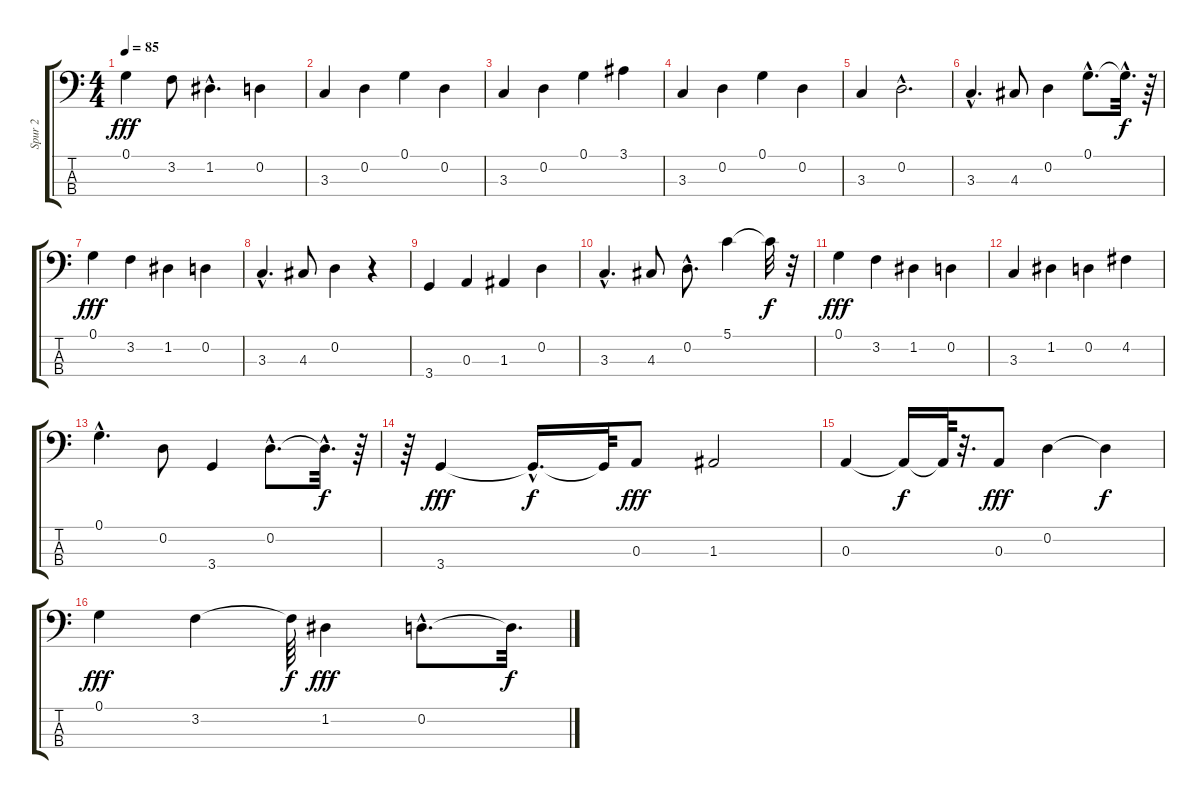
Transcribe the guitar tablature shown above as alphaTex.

\track ("Spur 2" "Spur 2") {instrument fretlessbass}
\staff {score tabs}
\tuning (G2 D2 A1 E1) {hide}
\ts (4 4)
\tempo 85
\clef f4
\ks c
0.1.4{dy fff} 3.2.8 1.2{hac}.4{d} 0.2.4 |
3.3.4 0.2.4 0.1.4 0.2.4 |
3.3.4 0.2.4 0.1.4 3.1.4 |
3.3.4 0.2.4 0.1.4 0.2.4 |
3.3.4 0.2{hac}.2{d} |
3.3{hac}.4{d} 4.3.8 0.2.4 0.1{hac}.8{d} 0.1{hac t}.32{d dy f} r.64 |
0.1.4{dy fff} 3.2.4 1.2.4 0.2.4 |
3.3{hac}.4{d} 4.3.8 0.2.4 r.4 |
3.4.4 0.3.4 1.3.4 0.2.4 |
3.3{hac}.4{d} 4.3.8 0.2{hac}.8{d} 5.1.4 5.1{t}.32{dy f} r.32 |
0.1.4{dy fff} 3.2.4 1.2.4 0.2.4 |
3.3.4 1.2.4 0.2.4 4.2.4 |
0.1{hac}.4{d} 0.2.8 3.4.4 0.2{hac}.8{d} 0.2{hac t}.32{d dy f} r.64 |
r.64 3.4.4{dy fff} 3.4{hac t}.16{d dy f} 3.4{t}.64 0.3.8{dy fff} 1.3.2 |
0.3.4 0.3{t}.16{dy f} 0.3{t}.64 r.32{d} 0.3.8{dy fff} 0.2.4 0.2{t}.4{dy f} |
0.1.4{dy fff} 3.2.4 3.2{t}.64{dy f} 1.2.4{dy fff} 0.2{hac}.8{d} 0.2{t}.32{d dy f}
